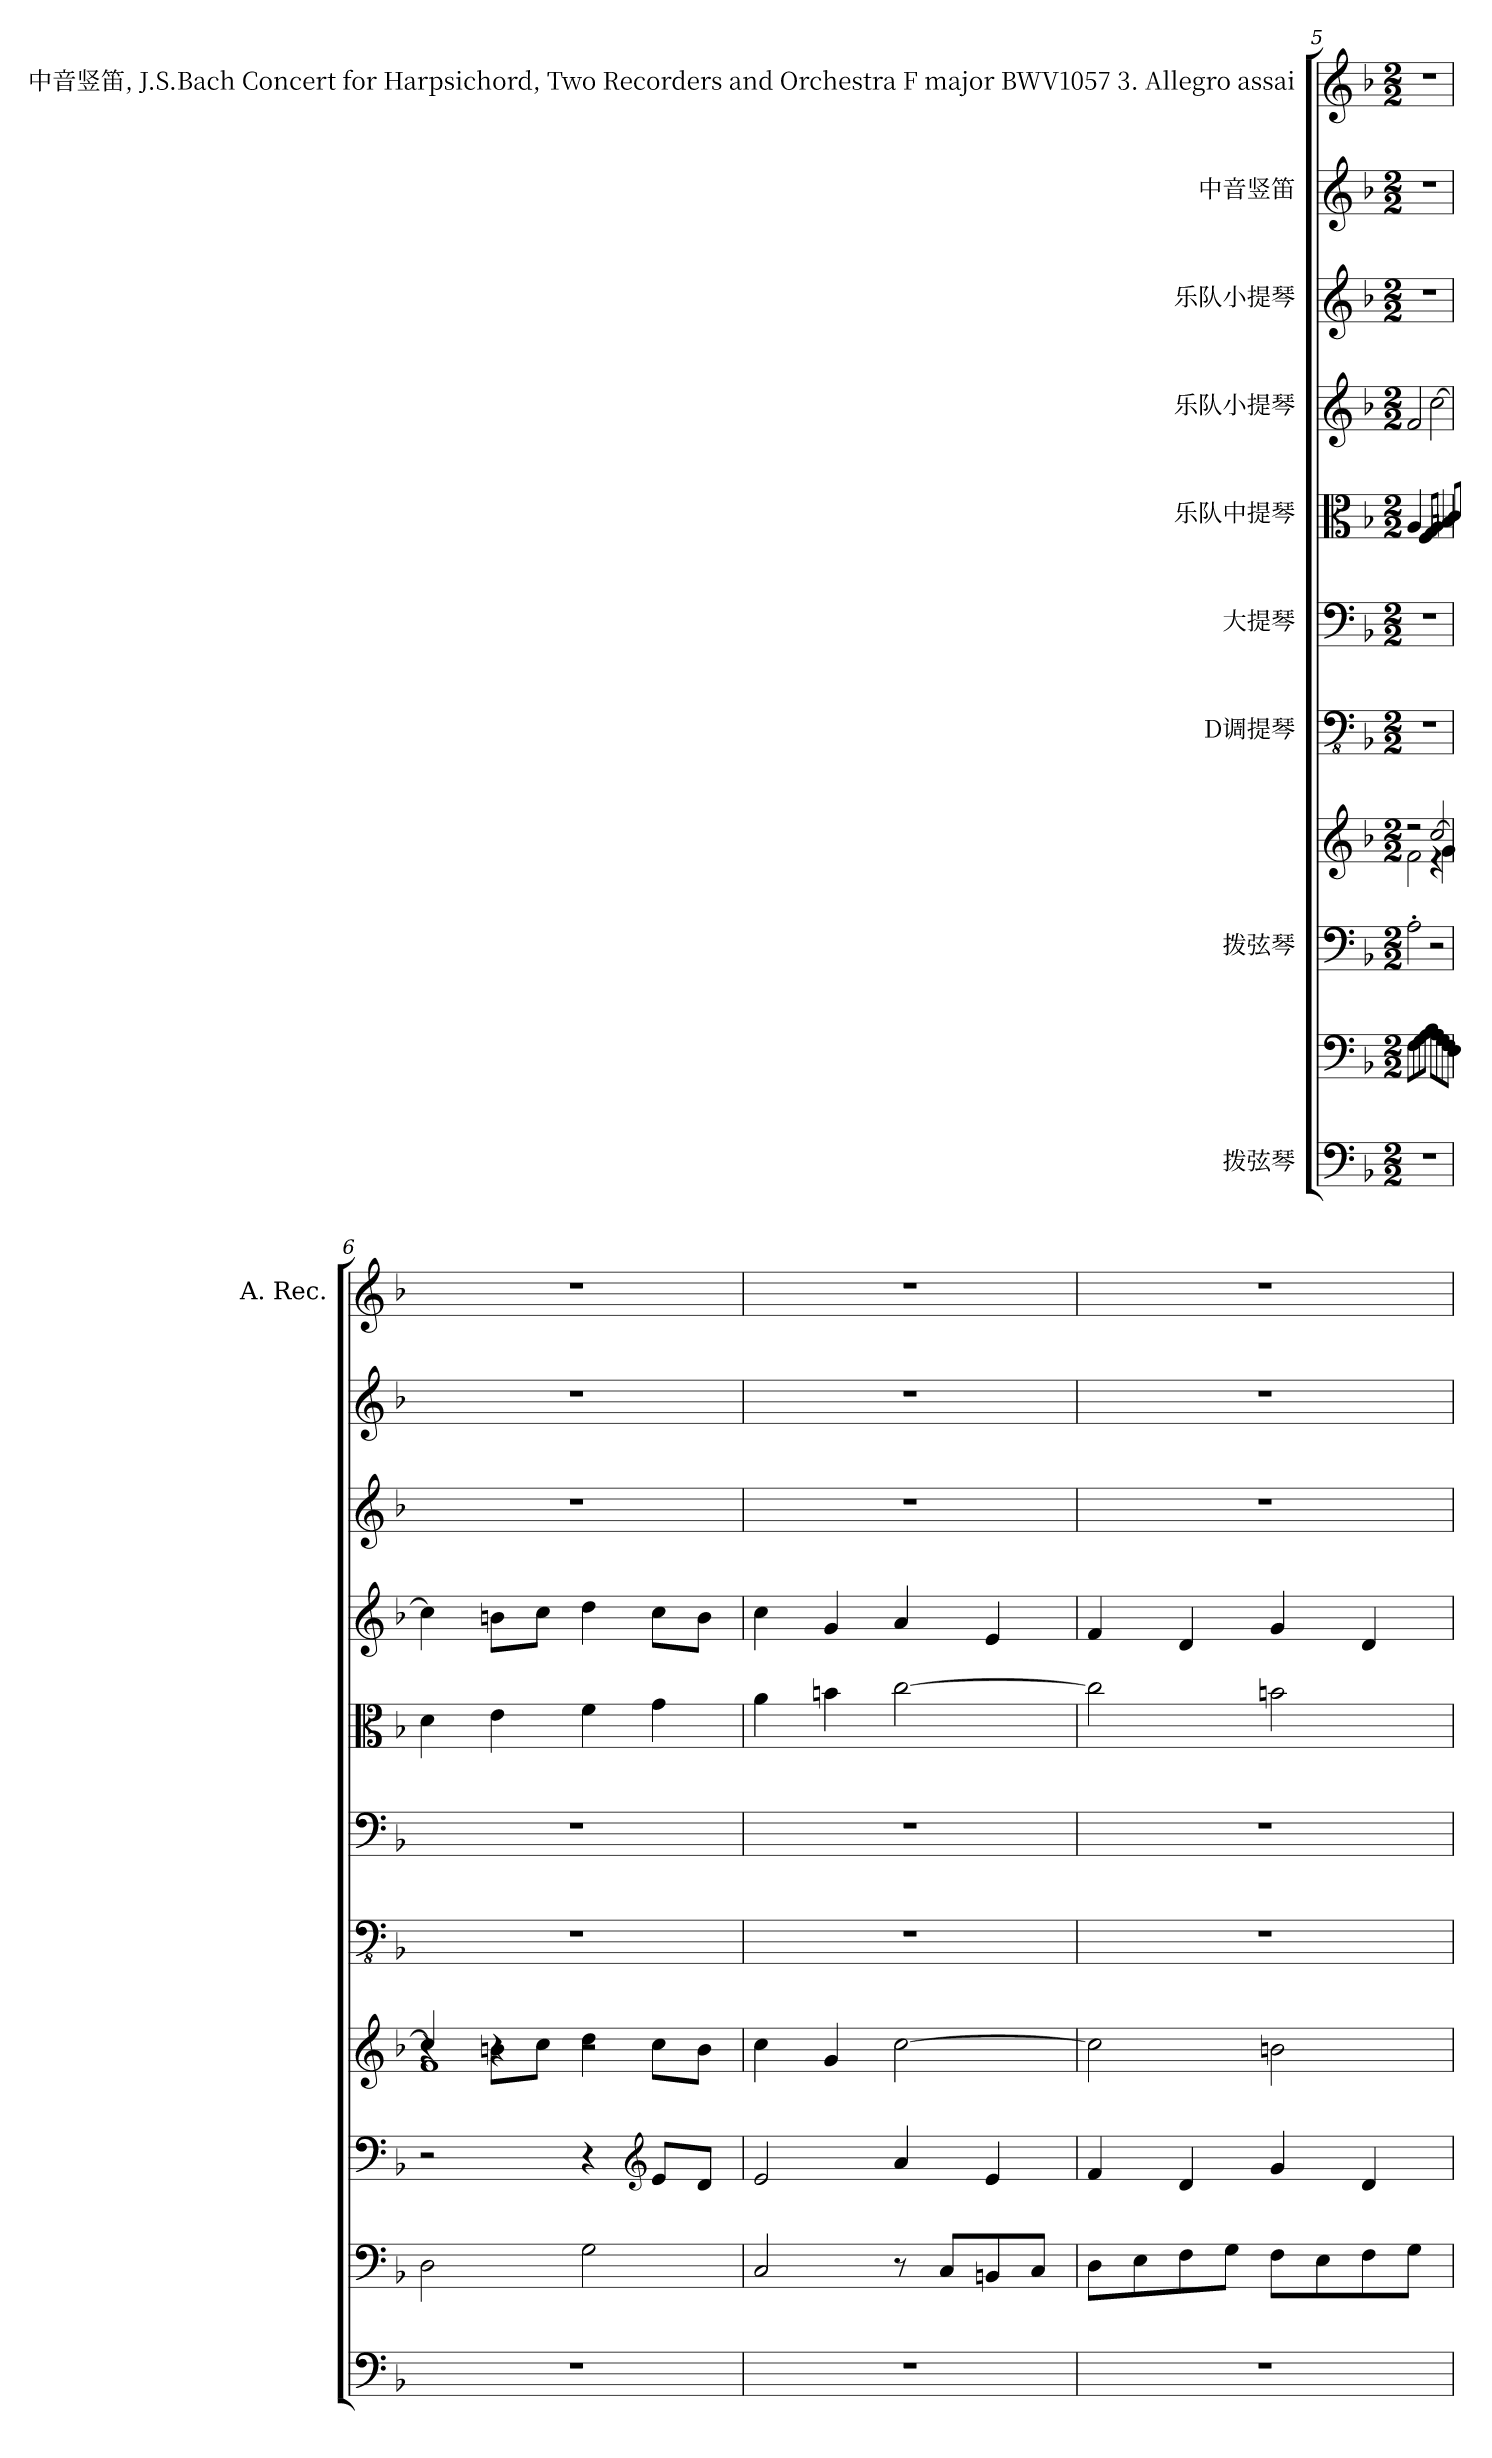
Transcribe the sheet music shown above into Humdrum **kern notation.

**kern	**kern	**kern	**kern	**kern	**kern	**kern	**kern	**kern	**kern	**kern
*part9	*part9	*part8	*part8	*part7	*part6	*part5	*part4	*part3	*part2	*part1
*staff11	*staff10	*staff9	*staff8	*staff7	*staff6	*staff5	*staff4	*staff3	*staff2	*staff1
*I"拨弦琴	*	*I"拨弦琴	*	*I"D调提琴	*I"大提琴	*I"乐队中提琴	*I"乐队小提琴	*I"乐队小提琴	*I"中音竖笛	*I"中音竖笛, J.S.Bach Concert for Harpsichord, Two Recorders and Orchestra F major BWV1057 3. Allegro assai
*	*	*	*	*	*	*	*	*	*	*I'A. Rec.
*clefF4	*clefF4	*clefF4	*clefG2	*clefFv4	*clefF4	*clefC3	*clefG2	*clefG2	*clefG2	*clefG2
*	*	*	*	*ITrd7c12	*	*	*	*	*	*
*k[b-]	*k[b-]	*k[b-]	*k[b-]	*k[b-]	*k[b-]	*k[b-]	*k[b-]	*k[b-]	*k[b-]	*k[b-]
*M2/2	*M2/2	*M2/2	*M2/2	*M2/2	*M2/2	*M2/2	*M2/2	*M2/2	*M2/2	*M2/2
=5	=5	=5	=5	=5	=5	=5	=5	=5	=5	=5
*	*	*	*^	*	*	*	*	*	*	*
1r	8F\L	2A'\	2r	2f\	1r	1r	4A/	2f/	1r	1r	1r
.	8G\	.	.	.	.	.	.	.	.	.	.
.	8A\	.	.	.	.	.	8F/L	.	.	.	.
.	8B-\J	.	.	.	.	.	8G/J	.	.	.	.
.	8A\L	2r	[2cc/	4r	.	.	4A/	[2cc\	.	.	.
.	8G\	.	.	.	.	.	.	.	.	.	.
.	8F\	.	.	4g\	.	.	8Bn/L	.	.	.	.
.	8E\J	.	.	.	.	.	8c/J	.	.	.	.
!!LO:PB:g=z
=6	=6	=6	=6	=6	=6	=6	=6	=6	=6	=6	=6
*	*	*	*	*^	*	*	*	*	*	*	*
1r	2D\	2r	4cc/]	4r	1f	1r	1r	4d\	4cc\]	1r	1r	1r
.	.	.	4r	8bn\L	.	.	.	4e\	8bn\L	.	.	.
.	.	.	.	8cc\J	.	.	.	.	8cc\J	.	.	.
.	2G\	4r	2r	4dd\	.	.	.	4f\	4dd\	.	.	.
*	*	*clefG2	*	*	*	*	*	*	*	*	*	*
.	.	8e/L	.	8cc\L	.	.	.	4g\	8cc\L	.	.	.
.	.	8d/J	.	8b\J	.	.	.	.	8b\J	.	.	.
*	*	*	*v	*v	*v	*	*	*	*	*	*	*
=7	=7	=7	=7	=7	=7	=7	=7	=7	=7	=7
1r	2C/	2e/	4cc\	1r	1r	4a\	4cc\	1r	1r	1r
.	.	.	4g/	.	.	4bn\	4g/	.	.	.
.	8r	4a/	[2cc\	.	.	[2cc\	4a/	.	.	.
.	8C/L	.	.	.	.	.	.	.	.	.
.	8BBn/	4e/	.	.	.	.	4e/	.	.	.
.	8C/J	.	.	.	.	.	.	.	.	.
=8	=8	=8	=8	=8	=8	=8	=8	=8	=8	=8
1r	8D\L	4f/	2cc\]	1r	1r	2cc\]	4f/	1r	1r	1r
.	8E\	.	.	.	.	.	.	.	.	.
.	8F\	4d/	.	.	.	.	4d/	.	.	.
.	8G\J	.	.	.	.	.	.	.	.	.
.	8F\L	4g/	2bn\	.	.	2bn\	4g/	.	.	.
.	8E\	.	.	.	.	.	.	.	.	.
.	8F\	4d/	.	.	.	.	4d/	.	.	.
.	8G\J	.	.	.	.	.	.	.	.	.
=	=	=	=	=	=	=	=	=	=	=
*-	*-	*-	*-	*-	*-	*-	*-	*-	*-	*-
